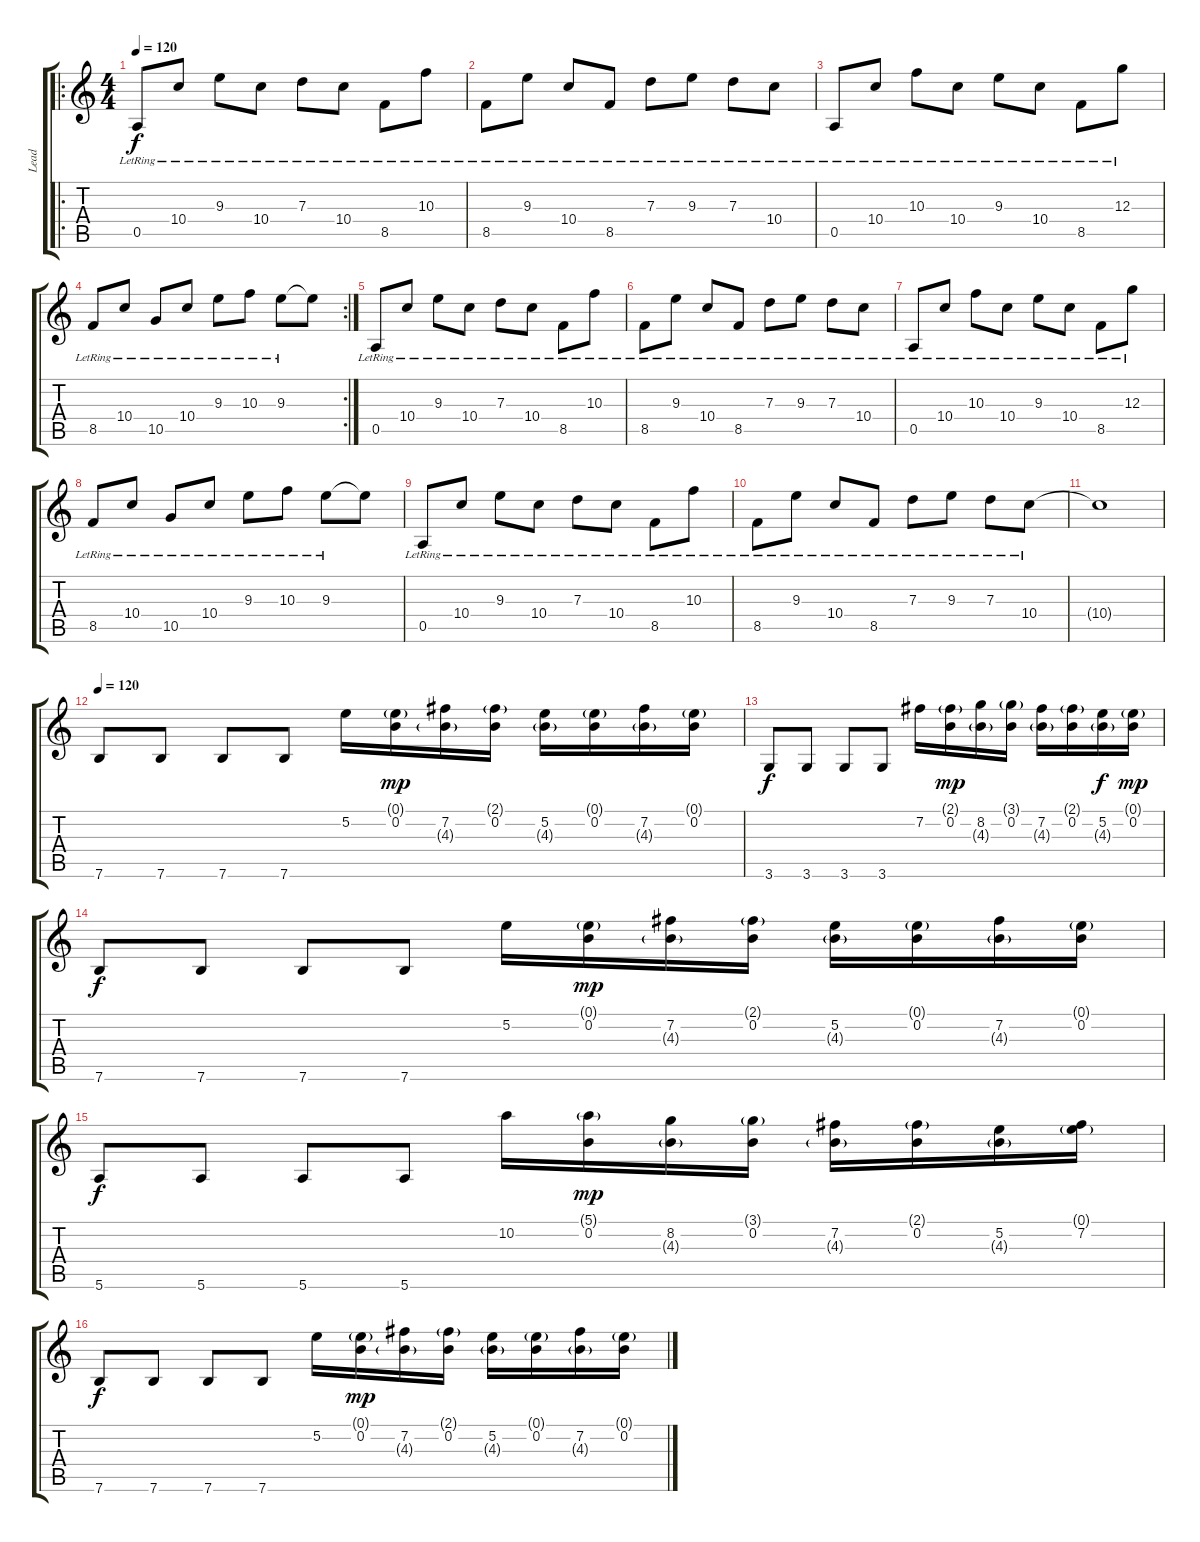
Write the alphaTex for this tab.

\track ("Lead" "Lead") {instrument distortionguitar}
\staff {score tabs}
\tuning (E4 B3 G3 D3 A2 E2) {hide}
\ro
\ts (4 4)
\tempo 120
\tempo 116
\tempo 120
\clef g2
\ks c
0.5{lr}.8{dy f instrument acousticguitarnylon} 10.4{lr}.8 9.3{lr}.8 10.4{lr}.8 7.3{lr}.8 10.4{lr}.8 8.5{lr}.8 10.3{lr}.8 |
8.5{lr}.8 9.3{lr}.8 10.4{lr}.8 8.5{lr}.8 7.3{lr}.8 9.3{lr}.8 7.3{lr}.8 10.4{lr}.8 |
0.5{lr}.8 10.4{lr}.8 10.3{lr}.8 10.4{lr}.8 9.3{lr}.8 10.4{lr}.8 8.5{lr}.8 12.3{lr}.8 |
\rc 2
8.5{lr}.8 10.4{lr}.8 10.5{lr}.8 10.4{lr}.8 9.3{lr}.8 10.3{lr}.8 9.3{lr}.8 9.3{t}.8 |
0.5{lr}.8{instrument acousticguitarnylon} 10.4{lr}.8 9.3{lr}.8 10.4{lr}.8 7.3{lr}.8 10.4{lr}.8 8.5{lr}.8 10.3{lr}.8 |
8.5{lr}.8 9.3{lr}.8 10.4{lr}.8 8.5{lr}.8 7.3{lr}.8 9.3{lr}.8 7.3{lr}.8 10.4{lr}.8 |
0.5{lr}.8 10.4{lr}.8 10.3{lr}.8 10.4{lr}.8 9.3{lr}.8 10.4{lr}.8 8.5{lr}.8 12.3{lr}.8 |
8.5{lr}.8 10.4{lr}.8 10.5{lr}.8 10.4{lr}.8 9.3{lr}.8 10.3{lr}.8 9.3{lr}.8 9.3{t}.8 |
0.5{lr}.8{instrument acousticguitarnylon} 10.4{lr}.8 9.3{lr}.8 10.4{lr}.8 7.3{lr}.8 10.4{lr}.8 8.5{lr}.8 10.3{lr}.8 |
8.5{lr}.8 9.3{lr}.8 10.4{lr}.8 8.5{lr}.8 7.3{lr}.8 9.3{lr}.8 7.3{lr}.8 10.4{lr}.8 |
10.4{t}.1 |
\tempo 120
7.6.8{instrument distortionguitar} 7.6.8 7.6.8 7.6.8 5.2.16 (0.1{g} 0.2).16{dy mp} (7.2 4.3{g}).16 (2.1{g} 0.2).16 (5.2 4.3{g}).16 (0.1{g} 0.2).16 (7.2 4.3{g}).16 (0.1{g} 0.2).16 |
3.6.8{dy f} 3.6.8 3.6.8 3.6.8 7.2.16 (2.1{g} 0.2).16{dy mp} (8.2 4.3{g}).16 (3.1{g} 0.2).16 (7.2 4.3{g}).16 (2.1{g} 0.2).16 (5.2 4.3{g}).16{dy f} (0.1{g} 0.2).16{dy mp} |
7.6.8{dy f} 7.6.8 7.6.8 7.6.8 5.2.16 (0.1{g} 0.2).16{dy mp} (7.2 4.3{g}).16 (2.1{g} 0.2).16 (5.2 4.3{g}).16 (0.1{g} 0.2).16 (7.2 4.3{g}).16 (0.1{g} 0.2).16 |
5.6.8{dy f} 5.6.8 5.6.8 5.6.8 10.2.16 (5.1{g} 0.2).16{dy mp} (8.2 4.3{g}).16 (3.1{g} 0.2).16 (7.2 4.3{g}).16 (2.1{g} 0.2).16 (5.2 4.3{g}).16 (0.1{g} 7.2).16 |
7.6.8{dy f} 7.6.8 7.6.8 7.6.8 5.2.16 (0.1{g} 0.2).16{dy mp} (7.2 4.3{g}).16 (2.1{g} 0.2).16 (5.2 4.3{g}).16 (0.1{g} 0.2).16 (7.2 4.3{g}).16 (0.1{g} 0.2).16
